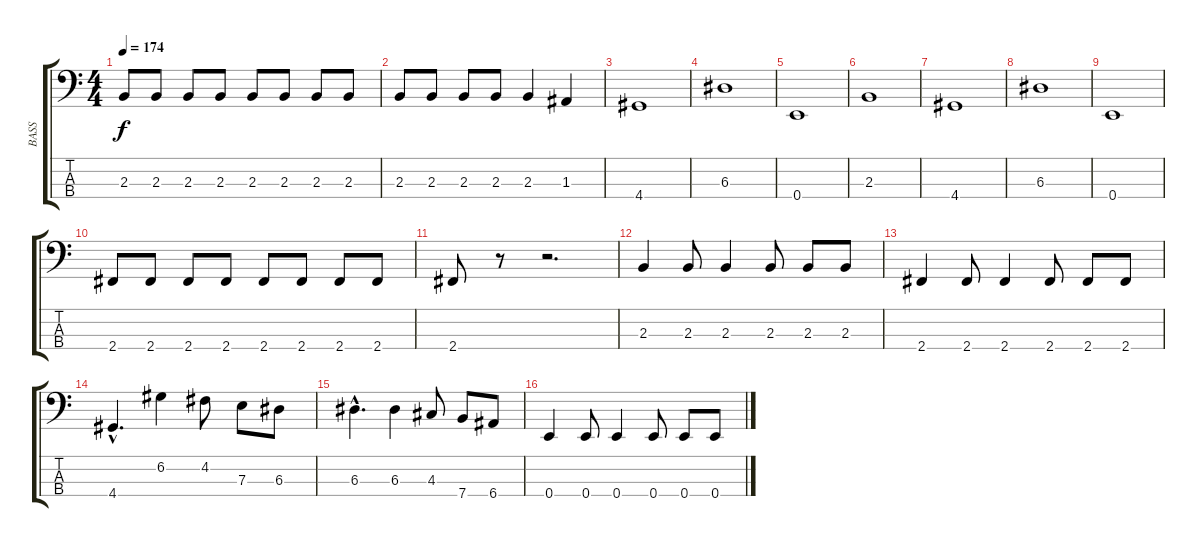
\track ("BASS" "BASS") {instrument electricbasspick}
\staff {score tabs}
\tuning (G2 D2 A1 E1) {hide}
\ts (4 4)
\tempo 174
\clef f4
\ks c
2.3.8{dy f} 2.3.8 2.3.8 2.3.8 2.3.8 2.3.8 2.3.8 2.3.8 |
2.3.8 2.3.8 2.3.8 2.3.8 2.3.4 1.3.4 |
4.4.1 |
6.3.1 |
0.4.1 |
2.3.1 |
4.4.1 |
6.3.1 |
0.4.1 |
2.4.8 2.4.8 2.4.8 2.4.8 2.4.8 2.4.8 2.4.8 2.4.8 |
2.4.8 r.8 r.2{d} |
2.3.4 2.3.8 2.3.4 2.3.8 2.3.8 2.3.8 |
2.4.4 2.4.8 2.4.4 2.4.8 2.4.8 2.4.8 |
4.4{hac}.4{d} 6.2.4 4.2.8 7.3.8 6.3.8 |
6.3{hac}.4{d} 6.3.4 4.3.8 7.4.8 6.4.8 |
0.4.4 0.4.8 0.4.4 0.4.8 0.4.8 0.4.8
